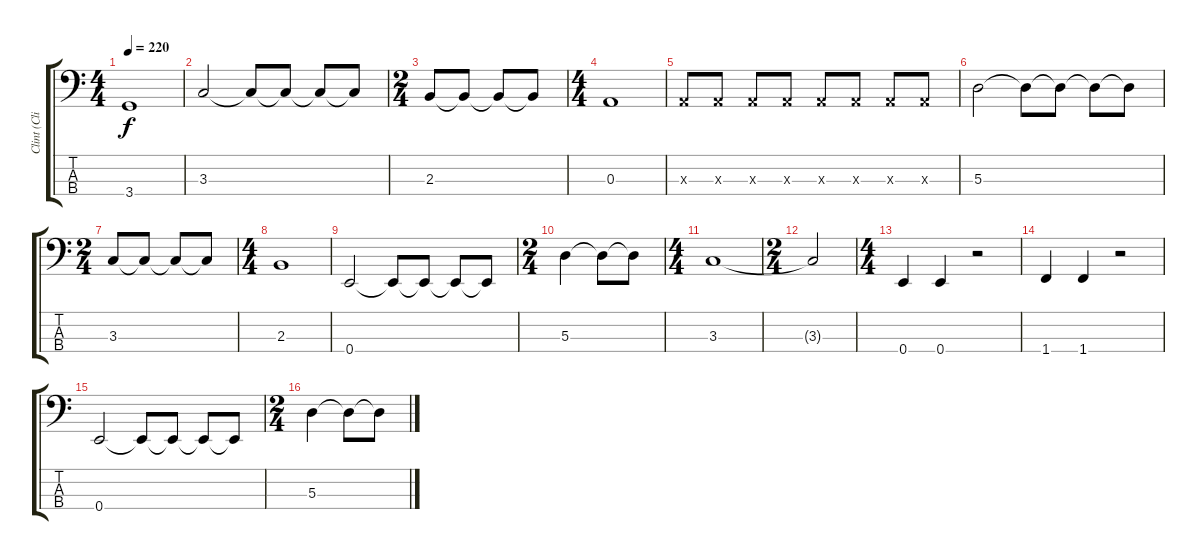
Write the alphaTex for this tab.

\track ("Clint (Cliffs Bass)" "Clint (Cli") {instrument electricbassfinger}
\staff {score tabs}
\tuning (G2 D2 A1 E1) {hide}
\ts (4 4)
\tempo 220
\clef f4
\ks c
3.4{t}.1{dy f} |
3.3.2 3.3{t}.8 3.3{t}.8 3.3{t}.8 3.3{t}.8 |
\ts (2 4)
2.3.8 2.3{t}.8 2.3{t}.8 2.3{t}.8 |
\ts (4 4)
0.3.1 |
0.3{x}.8 0.3{x}.8 0.3{x}.8 0.3{x}.8 0.3{x}.8 0.3{x}.8 0.3{x}.8 0.3{x}.8 |
5.3.2 5.3{t}.8 5.3{t}.8 5.3{t}.8 5.3{t}.8 |
\ts (2 4)
3.3.8 3.3{t}.8 3.3{t}.8 3.3{t}.8 |
\ts (4 4)
2.3.1 |
0.4.2 0.4{t}.8 0.4{t}.8 0.4{t}.8 0.4{t}.8 |
\ts (2 4)
5.3.4 5.3{t}.8 5.3{t}.8 |
\ts (4 4)
3.3.1 |
\ts (2 4)
3.3{t}.2 |
\ts (4 4)
0.4.4 0.4.4 r.2 |
1.4.4 1.4.4 r.2 |
0.4.2 0.4{t}.8 0.4{t}.8 0.4{t}.8 0.4{t}.8 |
\ts (2 4)
5.3.4 5.3{t}.8 5.3{t}.8
